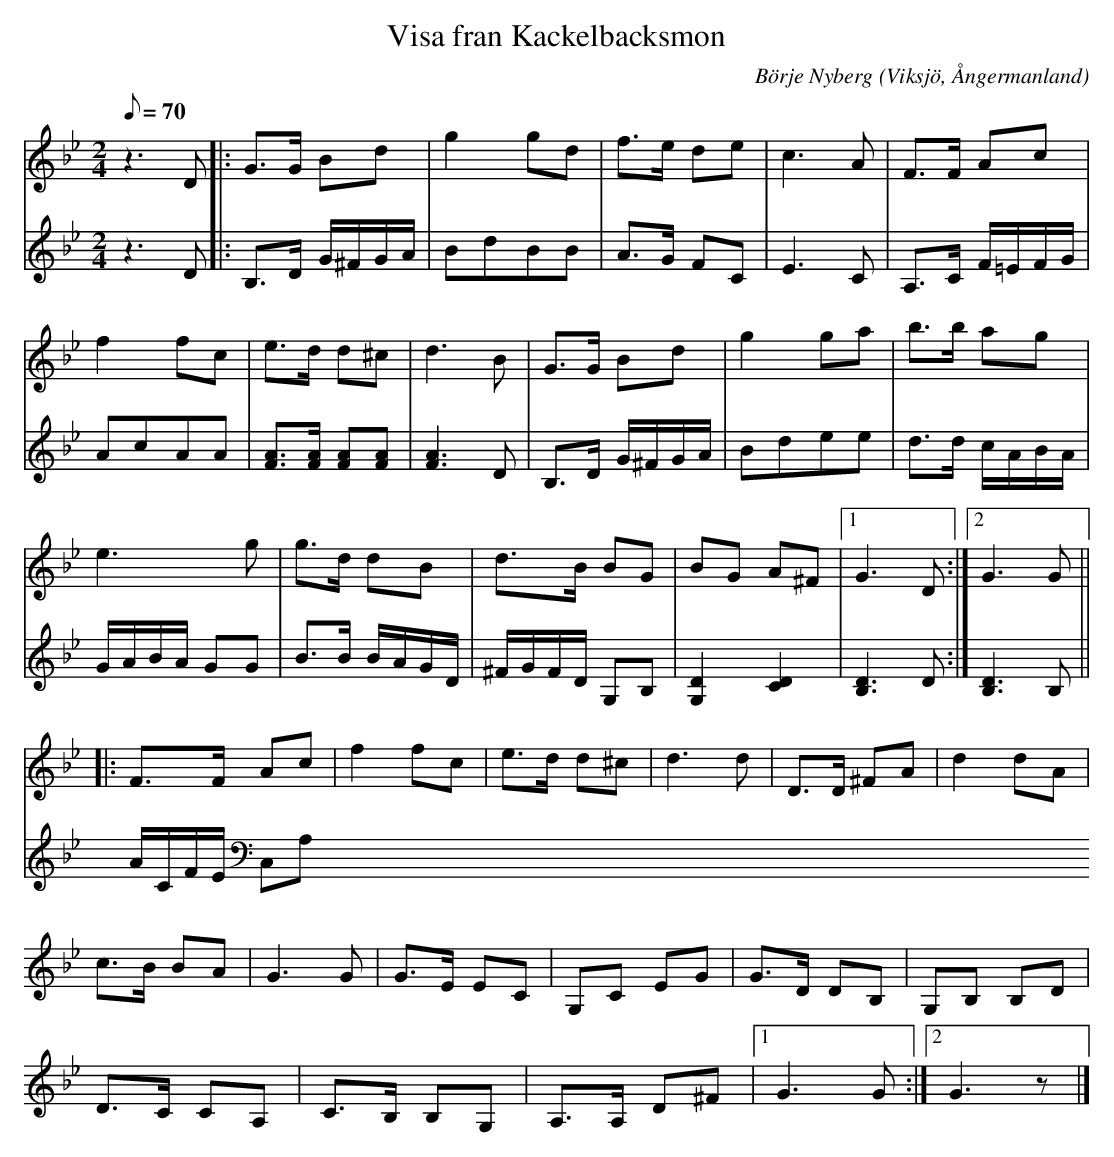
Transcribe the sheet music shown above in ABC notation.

X:1
T:Visa fran Kackelbacksmon
C:Börje Nyberg
O:Viksjö, Ångermanland
M:2/4
L:1/8
Q:70
K:Gm
V:1
z2> D2|: G>G Bd | g2 gd | f>e de | c2>A2 | F>F Ac |
f2 fc | e>d d^c | d2>B2 | G>G Bd |g2 ga | b>b ag |
e2> g2 | g>d dB |d>B BG |BG A^F |1 G2> D2 :|2 G2> G2 ||
|: F>F Ac | f2 fc | e>d d^c | d2>d2 | D>D ^FA | d2 dA |
c>B BA |G2> G2 | G>E EC | G,C EG | G>D DB, | G,B, B,D |
D>C CA, | C>B, B,G, | A,>A, D^F |1 G2> G2 :|2 G2> z2 |]
V:2
z2> D2 |: B,>D G/2^F/2G/2A/2 | BdBB | A>G FC | E2>C2 | A,>C F/2=E/2F/2G/2 |
AcAA | [AF]>[AF] [AF][AF] | [A2F2]> D2 | B,>D G/2^F/2G/2A/2 | Bdee | d>d c/2A/2B/2A/2 |
G/2A/2B/2A/2 GG | B>B B/2A/2G/2D/2 | ^F/2G/2F/2D/2 G,B, | [G,2D2] [C2D2] | [D2B,2]> D2 :| [D2B,2]> B,2 ||
A/2,C/2,F/2E/2 C,A,
